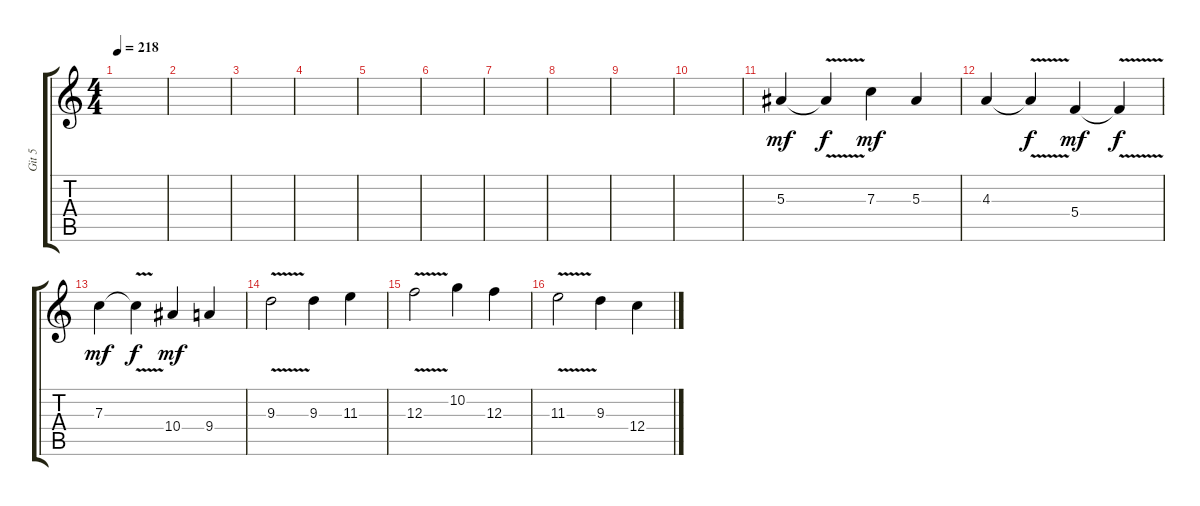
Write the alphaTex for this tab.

\track ("Git 5" "Git 5") {instrument overdrivenguitar}
\staff {score tabs}
\tuning (D4 A3 F3 C3 G2 D2) {hide}
\ts (4 4)
\tempo 218
\clef g2
\ks c
|
|
|
|
|
|
|
|
|
|
5.3.4{dy mf} 5.3{v t}.4{dy f} 7.3.4{dy mf} 5.3.4 |
4.3.4 4.3{v t}.4{dy f} 5.4.4{dy mf} 5.4{v t}.4{dy f} |
7.3.4{dy mf} 7.3{v t}.4{dy f} 10.4.4{dy mf} 9.4.4 |
9.3{v}.2 9.3.4 11.3.4 |
12.3{v}.2 10.2.4 12.3.4 |
11.3{v}.2 9.3.4 12.4.4
